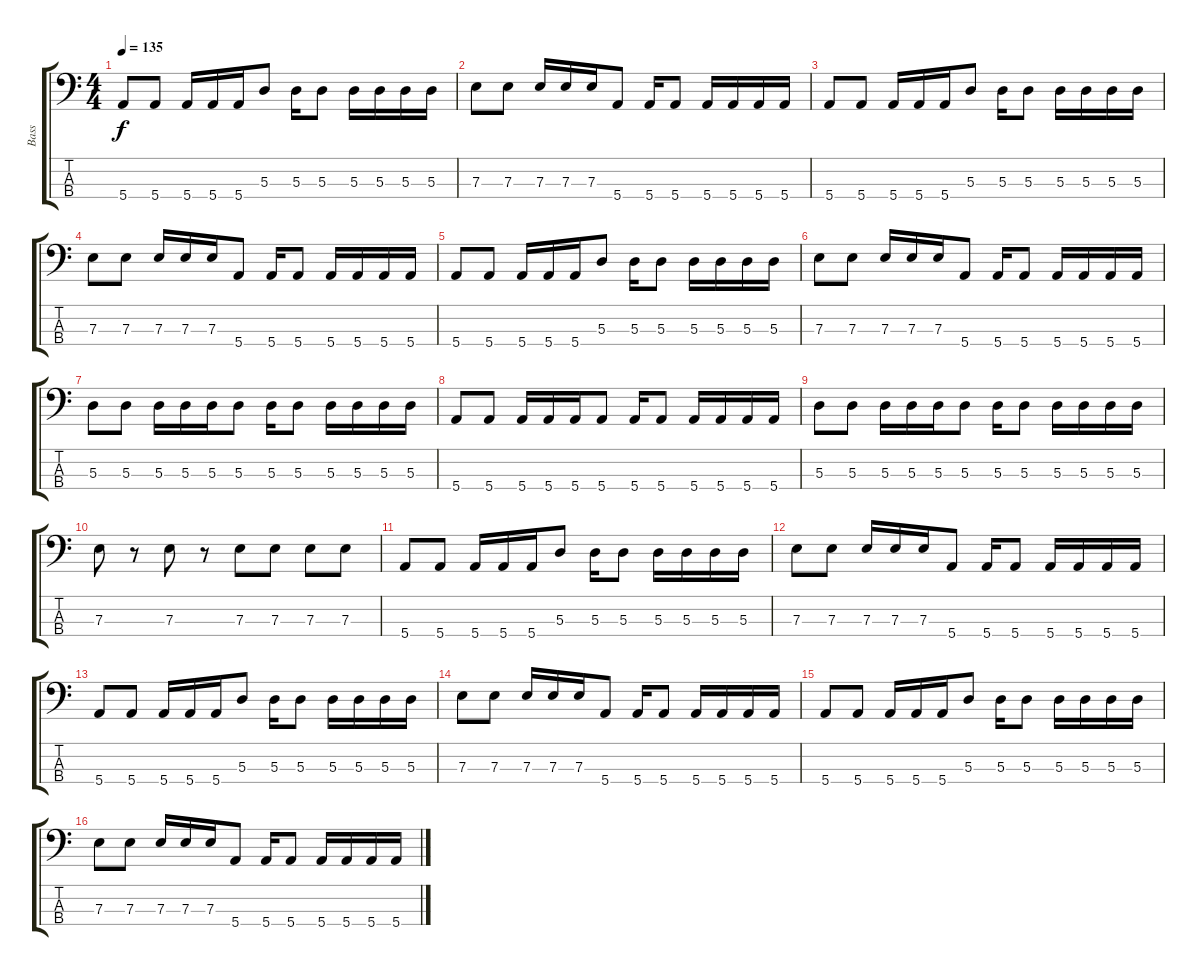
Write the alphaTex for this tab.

\track ("Bass" "Bass") {instrument electricbasspick}
\staff {score tabs}
\tuning (G2 D2 A1 E1) {hide}
\ts (4 4)
\tempo 135
\clef f4
\ks c
5.4.8{dy f} 5.4.8 5.4.16 5.4.16 5.4.16 5.3.8 5.3.16 5.3.8 5.3.16 5.3.16 5.3.16 5.3.16 |
7.3.8 7.3.8 7.3.16 7.3.16 7.3.16 5.4.8 5.4.16 5.4.8 5.4.16 5.4.16 5.4.16 5.4.16 |
5.4.8 5.4.8 5.4.16 5.4.16 5.4.16 5.3.8 5.3.16 5.3.8 5.3.16 5.3.16 5.3.16 5.3.16 |
7.3.8 7.3.8 7.3.16 7.3.16 7.3.16 5.4.8 5.4.16 5.4.8 5.4.16 5.4.16 5.4.16 5.4.16 |
5.4.8 5.4.8 5.4.16 5.4.16 5.4.16 5.3.8 5.3.16 5.3.8 5.3.16 5.3.16 5.3.16 5.3.16 |
7.3.8 7.3.8 7.3.16 7.3.16 7.3.16 5.4.8 5.4.16 5.4.8 5.4.16 5.4.16 5.4.16 5.4.16 |
5.3.8 5.3.8 5.3.16 5.3.16 5.3.16 5.3.8 5.3.16 5.3.8 5.3.16 5.3.16 5.3.16 5.3.16 |
5.4.8 5.4.8 5.4.16 5.4.16 5.4.16 5.4.8 5.4.16 5.4.8 5.4.16 5.4.16 5.4.16 5.4.16 |
5.3.8 5.3.8 5.3.16 5.3.16 5.3.16 5.3.8 5.3.16 5.3.8 5.3.16 5.3.16 5.3.16 5.3.16 |
7.3.8 r.8 7.3.8 r.8 7.3.8 7.3.8 7.3.8 7.3.8 |
5.4.8 5.4.8 5.4.16 5.4.16 5.4.16 5.3.8 5.3.16 5.3.8 5.3.16 5.3.16 5.3.16 5.3.16 |
7.3.8 7.3.8 7.3.16 7.3.16 7.3.16 5.4.8 5.4.16 5.4.8 5.4.16 5.4.16 5.4.16 5.4.16 |
5.4.8 5.4.8 5.4.16 5.4.16 5.4.16 5.3.8 5.3.16 5.3.8 5.3.16 5.3.16 5.3.16 5.3.16 |
7.3.8 7.3.8 7.3.16 7.3.16 7.3.16 5.4.8 5.4.16 5.4.8 5.4.16 5.4.16 5.4.16 5.4.16 |
5.4.8 5.4.8 5.4.16 5.4.16 5.4.16 5.3.8 5.3.16 5.3.8 5.3.16 5.3.16 5.3.16 5.3.16 |
7.3.8 7.3.8 7.3.16 7.3.16 7.3.16 5.4.8 5.4.16 5.4.8 5.4.16 5.4.16 5.4.16 5.4.16
